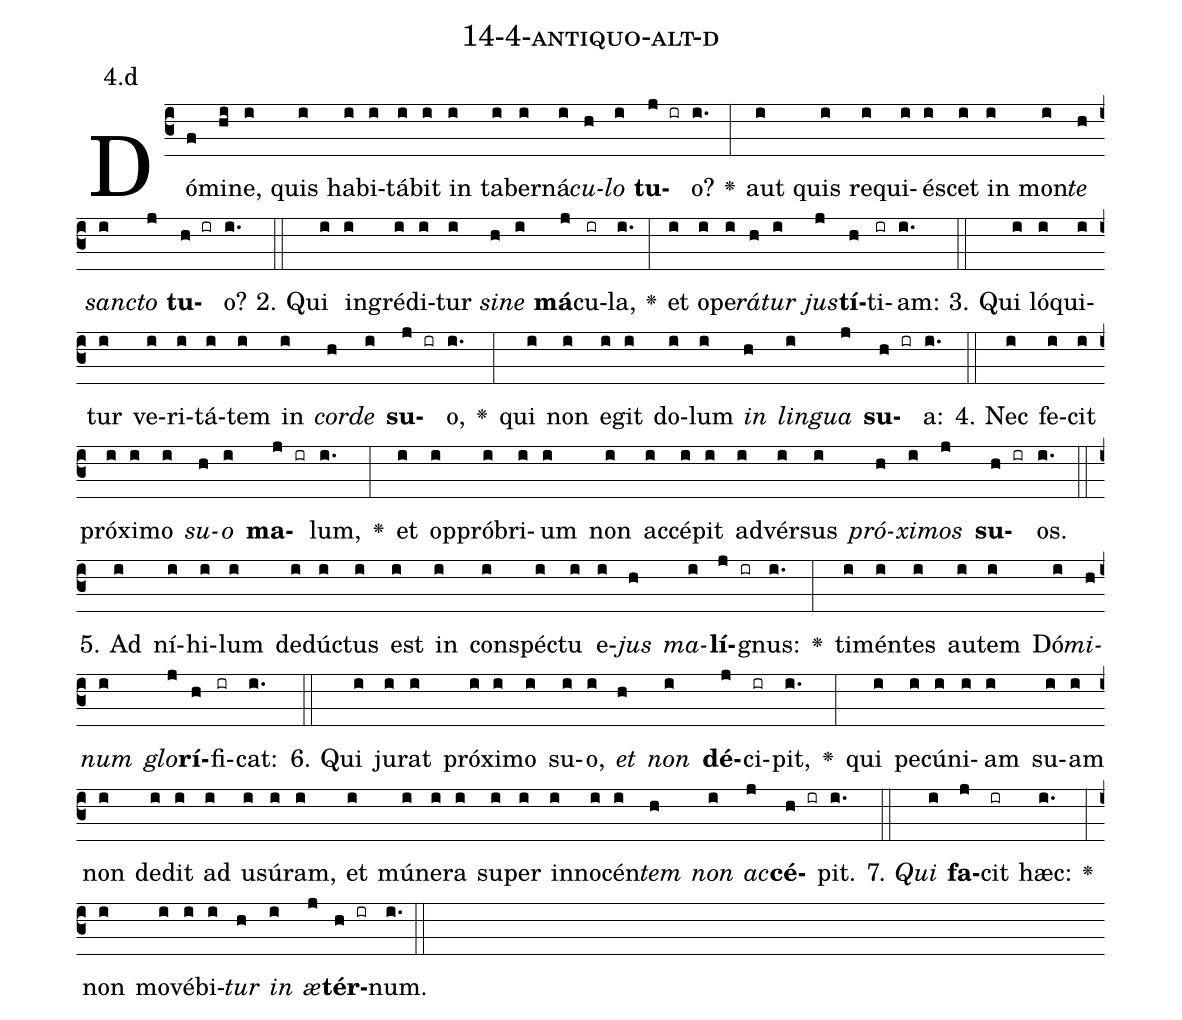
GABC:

name: 14-4-antiquo-alt-d;
annotation: 4.d;
%%
(c3)Dó(f)mi(hi)ne,(i) quis(i) ha(i)bi(i)tá(i)bit(i) in(i) ta(i)ber(i)ná(i)<i>cu</i>(h)<i>lo</i>(i) <b>tu</b>(j ir)o?(i.) <v>\greheightstar</v>(:) aut(i) quis(i) re(i)qui(i)é(i)scet(i) in(i) mon(i)<i>te</i>(h) <i>sanc</i>(i)<i>to</i>(j) <b>tu</b>(h ir)o?(i.) (::)
2. Qui(i) in(i)gré(i)di(i)tur(i) <i>si</i>(h)<i>ne</i>(i) <b>má</b>(j)cu(ir)la,(i.) <v>\greheightstar</v>(:) et(i) o(i)pe(i)<i>rá</i>(h)<i>tur</i>(i) <i>jus</i>(j)<b>tí</b>(h)ti(ir)am:(i.) (::)
3. Qui(i) ló(i)qui(i)tur(i) ve(i)ri(i)tá(i)tem(i) in(i) <i>cor</i>(h)<i>de</i>(i) <b>su</b>(j ir)o,(i.) <v>\greheightstar</v>(:) qui(i) non(i) e(i)git(i) do(i)lum(i) <i>in</i>(h) <i>lin</i>(i)<i>gua</i>(j) <b>su</b>(h ir)a:(i.) (::)
4. Nec(i) fe(i)cit(i) pró(i)xi(i)mo(i) <i>su</i>(h)<i>o</i>(i) <b>ma</b>(j ir)lum,(i.) <v>\greheightstar</v>(:) et(i) op(i)pró(i)bri(i)um(i) non(i) ac(i)cé(i)pit(i) ad(i)vér(i)sus(i) <i>pró</i>(h)<i>xi</i>(i)<i>mos</i>(j) <b>su</b>(h ir)os.(i.) (::)
5. Ad(i) ní(i)hi(i)lum(i) de(i)dúc(i)tus(i) est(i) in(i) con(i)spéc(i)tu(i) e(i)<i>jus</i>(h) <i>ma</i>(i)<b>lí</b>(j ir)gnus:(i.) <v>\greheightstar</v>(:) ti(i)mén(i)tes(i) au(i)tem(i) Dó(i)<i>mi</i>(h)<i>num</i>(i) <i>glo</i>(j)<b>rí</b>(h)fi(ir)cat:(i.) (::)
6. Qui(i) ju(i)rat(i) pró(i)xi(i)mo(i) su(i)o,(i) <i>et</i>(h) <i>non</i>(i) <b>dé</b>(j)ci(ir)pit,(i.) <v>\greheightstar</v>(:) qui(i) pe(i)cú(i)ni(i)am(i) su(i)am(i) non(i) de(i)dit(i) ad(i) u(i)sú(i)ram,(i) et(i) mú(i)ne(i)ra(i) su(i)per(i) in(i)no(i)cén(i)<i>tem</i>(h) <i>non</i>(i) <i>ac</i>(j)<b>cé</b>(h ir)pit.(i.) (::)
7. <i>Qui</i>(i) <b>fa</b>(j)cit(ir) hæc:(i.) <v>\greheightstar</v>(:) non(i) mo(i)vé(i)bi(i)<i>tur</i>(h) <i>in</i>(i) <i>æ</i>(j)<b>tér</b>(h ir)num.(i.) (::)
